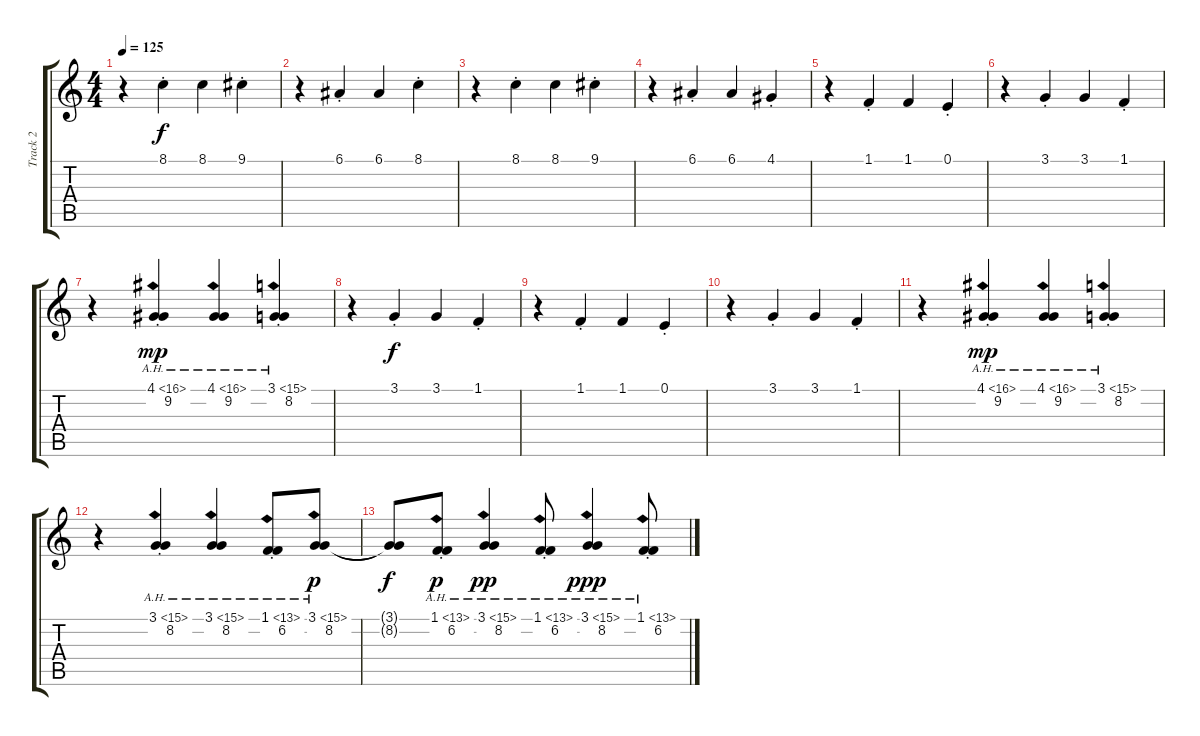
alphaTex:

\track ("Track 2" "Track 2") {instrument choiraahs}
\staff {score tabs}
\tuning (E4 B3 G3 D3 A2 E2) {hide}
\ts (4 4)
\tempo 125
\clef g2
\ks c
r.4{dy f} 8.1{st}.4 8.1.4 9.1{st}.4 |
r.4 6.1{st}.4 6.1.4 8.1{st}.4 |
r.4 8.1{st}.4 8.1.4 9.1{st}.4 |
r.4 6.1{st}.4 6.1.4 4.1{st}.4 |
r.4 1.1{st}.4 1.1.4 0.1{st}.4 |
r.4 3.1{st}.4 3.1.4 1.1{st}.4 |
r.4 (4.1{ah 12 st} 9.2{st}).4{dy mp} (4.1{ah 12} 9.2).4 (3.1{ah 12 st} 8.2{st}).4 |
r.4 3.1{st}.4{dy f} 3.1.4 1.1{st}.4 |
r.4 1.1{st}.4 1.1.4 0.1{st}.4 |
r.4 3.1{st}.4 3.1.4 1.1{st}.4 |
r.4 (4.1{ah 12 st} 9.2{st}).4{dy mp} (4.1{ah 12} 9.2).4 (3.1{ah 12 st} 8.2{st}).4 |
r.4 (3.1{ah 12 st} 8.2{st}).4 (3.1{ah 12} 8.2).4 (1.1{ah 12 st} 6.2{st}).8 (3.1{ah 12} 8.2).8{dy p volume 2 balance 0} |
(3.1{t} 8.2{t}).8{dy f} (1.1{ah 12 st} 6.2{st}).8{dy p} (3.1{ah 12} 8.2).4{dy pp} (1.1{ah 12 st} 6.2{st}).8 (3.1{ah 12} 8.2).4{dy ppp} (1.1{ah 12 st} 6.2{st}).8
